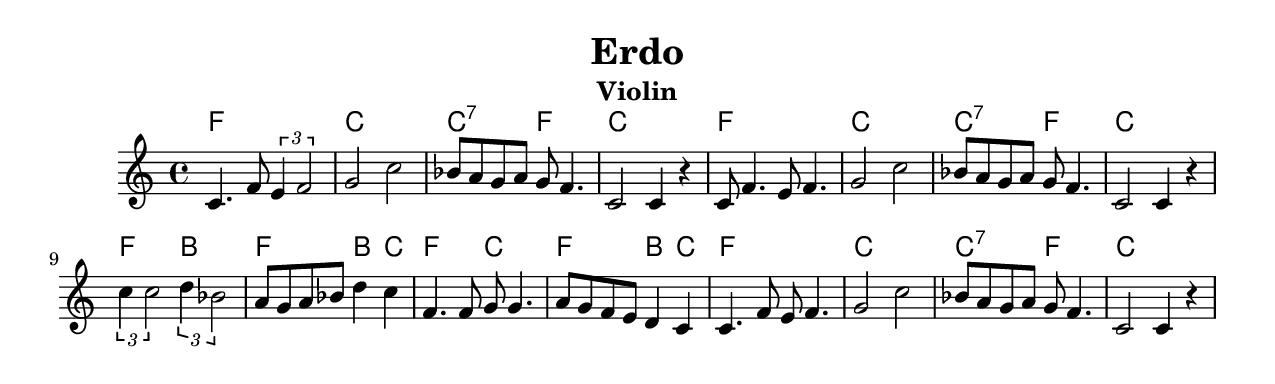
\version "2.18.0"
\language "english"
%moved \header into \score for includes to work

\paper{
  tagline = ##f
  print-all-headers = ##t
  #(set-paper-size "letter")
}
date = #(strftime "%d-%m-%Y" (localtime (current-time)))

%%\markup{ \italic{ " Updated " \date  }  }
common={
  \clef treble
  \key d \minor
  \time 4/4
}
%\markup{ Got something to say? }

%#################################### Melody ########################
notes = \relative c' {

  c4.  f8  \tuplet 3/2 { e4 f2} |
  g2 c2|
  bf8 a g a g f4.|
  c2 c4 r4|
  c8 f4. e8 f4.|
  g2 c|

  bf8 a g a g f4.|
  c2 c4 r4|
  \tuplet 3/2 { c'4 c2 } \tuplet 3/2 { d4 bf2 }|
  a8 g a bf d4 c
  f,4. f8 g g4.
  a8 g f e d4 c|
  c4. f8 e f4.
  g2 c
  bf8 a g a g f4.
  c2 c4 r|

}

melody=

<<
  \common
  % \transpose c c' \notes
  \\
  \notes
>>

%################################# Lyrics #####################
%\addlyrics{ Doe a deer }
%################################# Chords #######################
harmonies = \chordmode {
  f1
  c1
  c2:7 f2
  c1
  f1
  c1
  c2:7 f2
  c1
  f2 b2
  f2 b4 c4
  f2 c2
  f2 b4 c4
  f1
  c1
  c2:7 f2
  c1
  %{
  f1
  c1
  bes2
  f2
  c1
  f1
  c1
  bes1
  c1
  f2
  bes2
  f2
  bes4
  c4
  f1
  c1
  f1
  c1
  bes1
  c1
  %}
  %old chords
  %{
  f1 c1 c2:7 f2
  c1
  f1 c1
  c2:7 f2 c1 f2 b2 f2 b4 c4 f2 c2
  f2 b4 c4 f1 c1 c2:7 f2 c1

  %}
}

\score {
  <<
    \new ChordNames {
      \set chordChanges = ##f
      \harmonies
    }
    \new Staff \notes
  >>
  \header{
    title= "Erdo"
instrument= "Violin"
    subtitle= ""
    arranger= ""
  }
  \midi{\tempo 4 = 120}
  \layout{indent = 1.0\cm}
}
